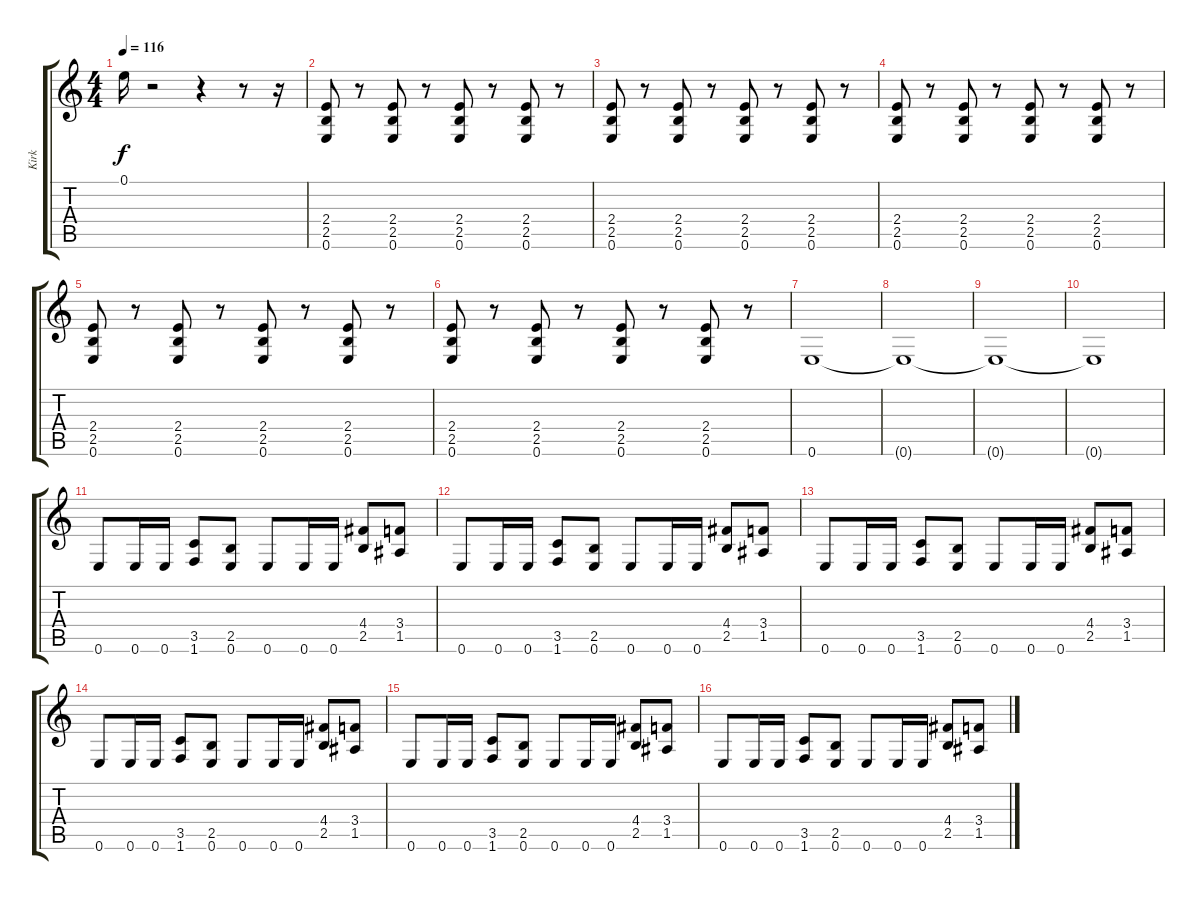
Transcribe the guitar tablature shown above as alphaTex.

\track ("Kirk" "Kirk") {instrument distortionguitar}
\staff {score tabs}
\tuning (E4 B3 G3 D3 A2 E2) {hide}
\ts (4 4)
\tempo 116
\clef g2
\ks c
0.1.16{dy f instrument distortionguitar} r.2 r.4 r.8 r.16 |
(2.4 2.5 0.6).8 r.8 (2.4 2.5 0.6).8 r.8 (2.4 2.5 0.6).8 r.8 (2.4 2.5 0.6).8 r.8 |
(2.4 2.5 0.6).8 r.8 (2.4 2.5 0.6).8 r.8 (2.4 2.5 0.6).8 r.8 (2.4 2.5 0.6).8 r.8 |
(2.4 2.5 0.6).8 r.8 (2.4 2.5 0.6).8 r.8 (2.4 2.5 0.6).8 r.8 (2.4 2.5 0.6).8 r.8 |
(2.4 2.5 0.6).8 r.8 (2.4 2.5 0.6).8 r.8 (2.4 2.5 0.6).8 r.8 (2.4 2.5 0.6).8 r.8 |
(2.4 2.5 0.6).8 r.8 (2.4 2.5 0.6).8 r.8 (2.4 2.5 0.6).8 r.8 (2.4 2.5 0.6).8 r.8 |
0.6.1 |
0.6{t}.1 |
0.6{t}.1 |
0.6{t}.1 |
0.6.8 0.6.16 0.6.16 (3.5 1.6).8 (2.5 0.6).8 0.6.8 0.6.16 0.6.16 (4.4 2.5).8 (3.4 1.5).8 |
0.6.8 0.6.16 0.6.16 (3.5 1.6).8 (2.5 0.6).8 0.6.8 0.6.16 0.6.16 (4.4 2.5).8 (3.4 1.5).8 |
0.6.8 0.6.16 0.6.16 (3.5 1.6).8 (2.5 0.6).8 0.6.8 0.6.16 0.6.16 (4.4 2.5).8 (3.4 1.5).8 |
0.6.8 0.6.16 0.6.16 (3.5 1.6).8 (2.5 0.6).8 0.6.8 0.6.16 0.6.16 (4.4 2.5).8 (3.4 1.5).8 |
0.6.8 0.6.16 0.6.16 (3.5 1.6).8 (2.5 0.6).8 0.6.8 0.6.16 0.6.16 (4.4 2.5).8 (3.4 1.5).8 |
0.6.8 0.6.16 0.6.16 (3.5 1.6).8 (2.5 0.6).8 0.6.8 0.6.16 0.6.16 (4.4 2.5).8 (3.4 1.5).8
